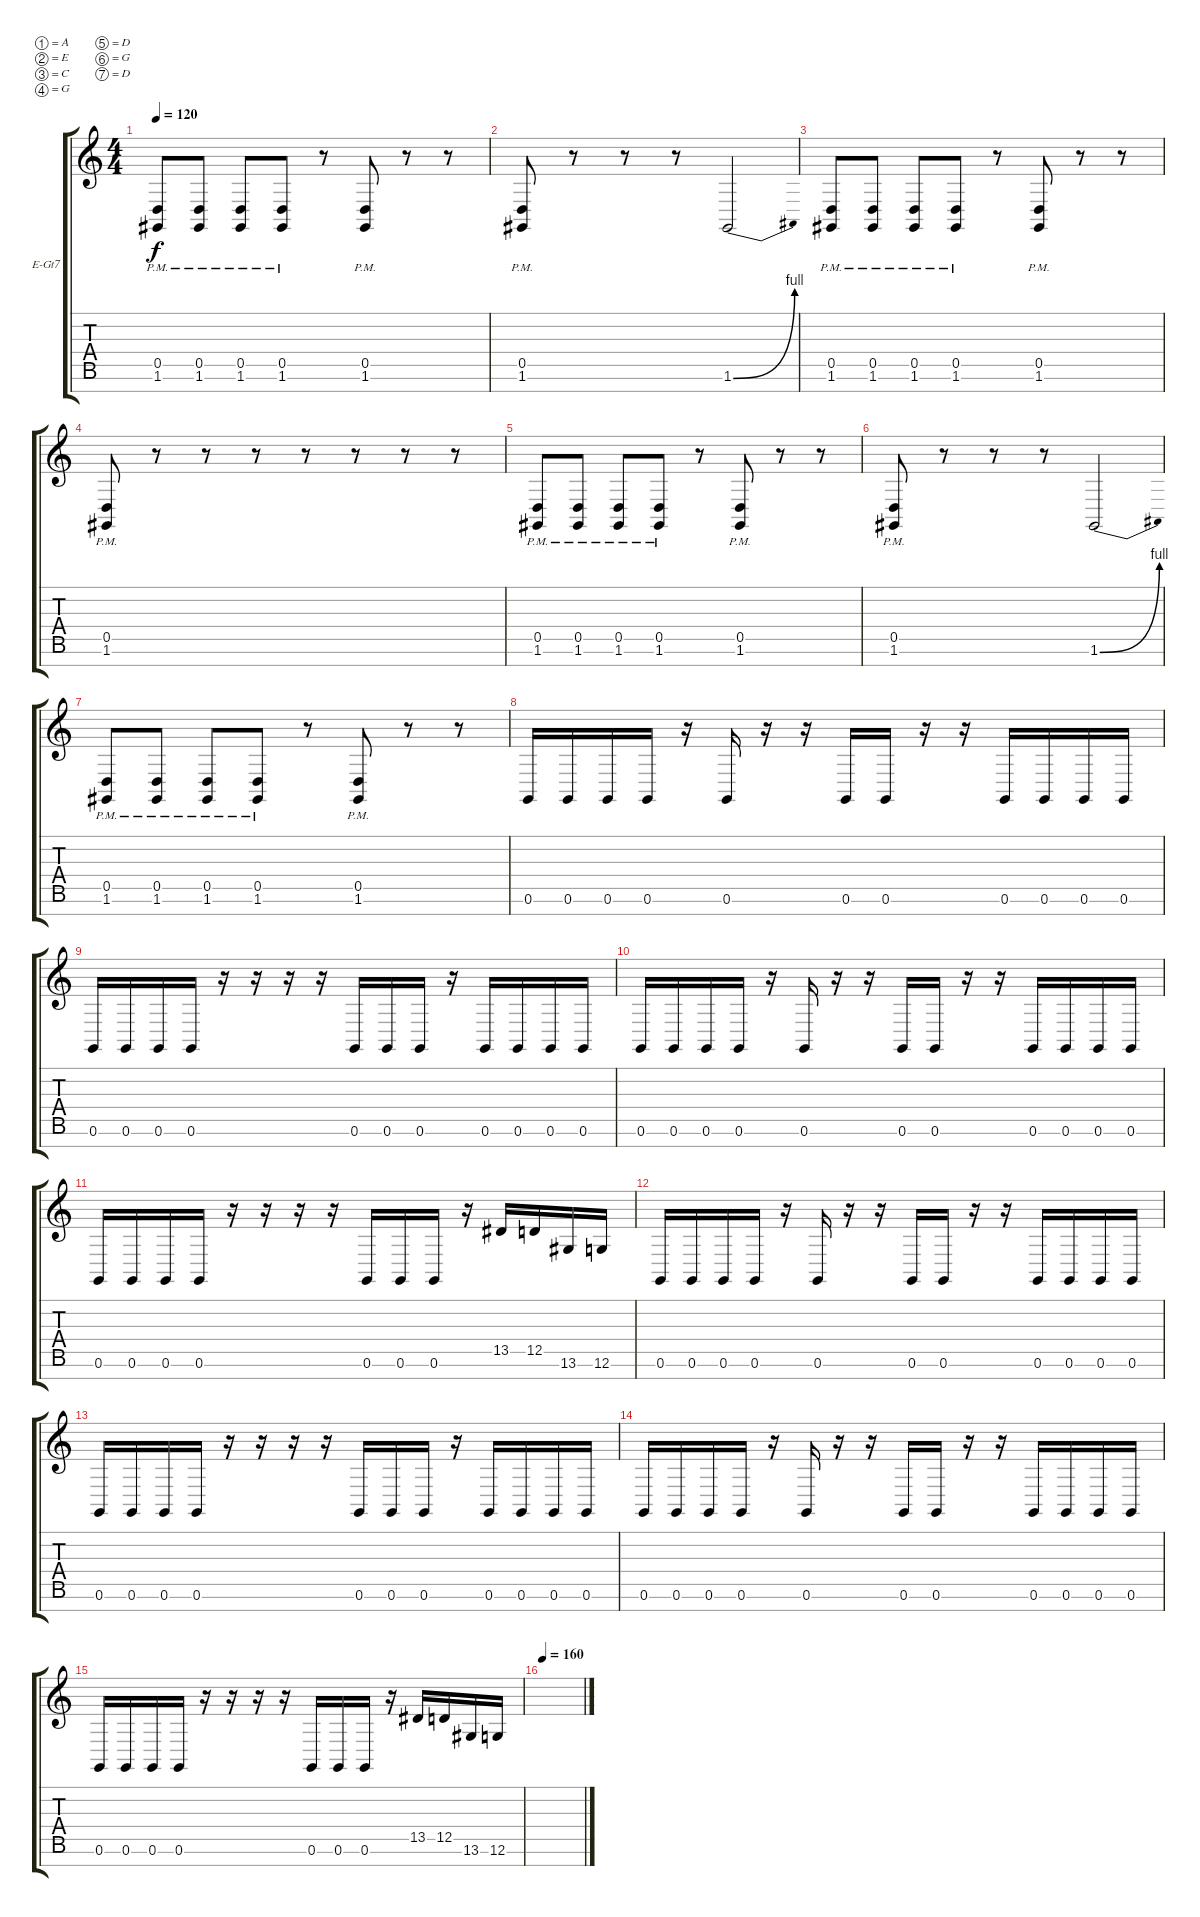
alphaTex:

\defaultSystemsLayout 4
\bracketExtendMode groupsimilarinstruments
\firstSystemTrackNameOrientation horizontal
\otherSystemsTrackNameOrientation horizontal
\track ("Electric Guitar" "E-Gt7") {instrument distortionguitar}
\staff {score tabs}
\tuning (A3 E3 C3 G2 D2 G1 D1)
\ts (4 4)
\tempo 120
\clef g2
\ks c
(1.6{pm} 0.5{pm}).8{dy f} (1.6{pm} 0.5{pm}).8 (1.6{pm} 0.5{pm}).8 (1.6{pm} 0.5{pm}).8 r.8 (1.6{pm} 0.5{pm}).8 r.8 r.8 |
(1.6{pm} 0.5{pm}).8 r.8 r.8 r.8 1.6{be (bend 0 0 59.4 4)}.2 |
(1.6{pm} 0.5{pm}).8 (1.6{pm} 0.5{pm}).8 (1.6{pm} 0.5{pm}).8 (1.6{pm} 0.5{pm}).8 r.8 (1.6{pm} 0.5{pm}).8 r.8 r.8 |
(1.6{pm} 0.5{pm}).8 r.8 r.8 r.8 r.8 r.8 r.8 r.8 |
(1.6{pm} 0.5{pm}).8 (1.6{pm} 0.5{pm}).8 (1.6{pm} 0.5{pm}).8 (1.6{pm} 0.5{pm}).8 r.8 (1.6{pm} 0.5{pm}).8 r.8 r.8 |
(1.6{pm} 0.5{pm}).8 r.8 r.8 r.8 1.6{be (bend 0 0 59.4 4)}.2 |
(1.6{pm} 0.5{pm}).8 (1.6{pm} 0.5{pm}).8 (1.6{pm} 0.5{pm}).8 (1.6{pm} 0.5{pm}).8 r.8 (1.6{pm} 0.5{pm}).8 r.8 r.8 |
0.6.16 0.6.16 0.6.16 0.6.16 r.16 0.6.16 r.16 r.16 0.6.16 0.6.16 r.16 r.16 0.6.16 0.6.16 0.6.16 0.6.16 |
0.6.16 0.6.16 0.6.16 0.6.16 r.16 r.16 r.16 r.16 0.6.16 0.6.16 0.6.16 r.16 0.6.16 0.6.16 0.6.16 0.6.16 |
0.6.16 0.6.16 0.6.16 0.6.16 r.16 0.6.16 r.16 r.16 0.6.16 0.6.16 r.16 r.16 0.6.16 0.6.16 0.6.16 0.6.16 |
0.6.16 0.6.16 0.6.16 0.6.16 r.16 r.16 r.16 r.16 0.6.16 0.6.16 0.6.16 r.16 13.5.16 12.5.16 13.6.16 12.6.16 |
0.6.16 0.6.16 0.6.16 0.6.16 r.16 0.6.16 r.16 r.16 0.6.16 0.6.16 r.16 r.16 0.6.16 0.6.16 0.6.16 0.6.16 |
0.6.16 0.6.16 0.6.16 0.6.16 r.16 r.16 r.16 r.16 0.6.16 0.6.16 0.6.16 r.16 0.6.16 0.6.16 0.6.16 0.6.16 |
0.6.16 0.6.16 0.6.16 0.6.16 r.16 0.6.16 r.16 r.16 0.6.16 0.6.16 r.16 r.16 0.6.16 0.6.16 0.6.16 0.6.16 |
0.6.16 0.6.16 0.6.16 0.6.16 r.16 r.16 r.16 r.16 0.6.16 0.6.16 0.6.16 r.16 13.5.16 12.5.16 13.6.16 12.6.16 |
\tempo 160
